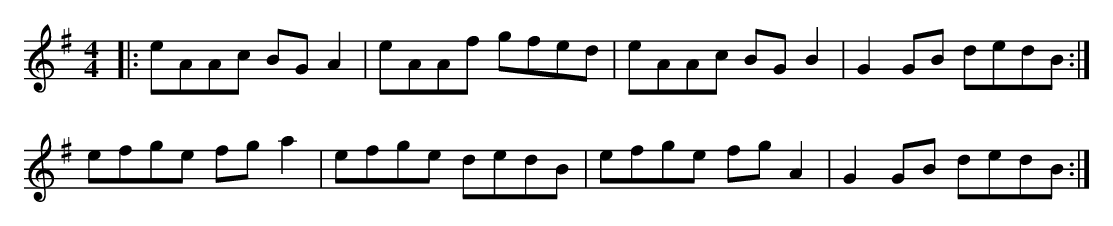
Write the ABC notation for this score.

X:1
M:4/4
K:G
|:eAAc BG A2|eAAf gfed|eAAc BG B2|G2 GB dedB:|
efge fga2|efge dedB|efge fg A2|G2 GB dedB:|
